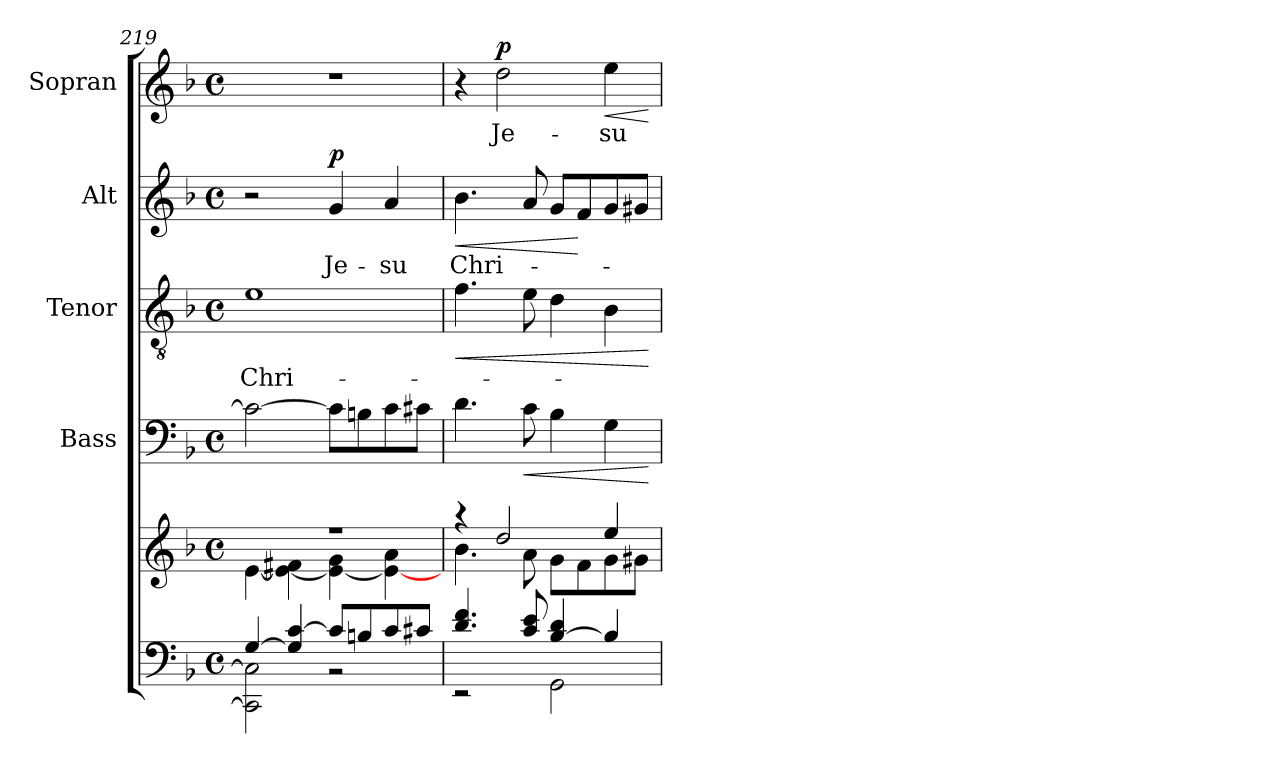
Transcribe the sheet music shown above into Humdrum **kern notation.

**kern	**kern	**kern	**dynam	**kern	**text	**dynam	**kern	**text	**dynam	**kern	**text	**dynam
*part5	*part5	*part4	*part4	*part3	*part3	*part3	*part2	*part2	*part2	*part1	*part1	*part1
*staff6	*staff5	*staff4	*staff4	*staff3	*staff3	*staff3	*staff2	*staff2	*staff2	*staff1	*staff1	*staff1
*	*	*I"Bass	*	*I"Tenor	*	*	*I"Alt	*	*	*I"Sopran	*	*
*	*	*I'B.	*	*I'T.	*	*	*I'A.	*	*	*I'S.	*	*
*clefF4	*clefG2	*clefF4	*	*clefGv2	*	*	*clefG2	*	*	*clefG2	*	*
*k[b-]	*k[b-]	*k[b-]	*	*k[b-]	*	*	*k[b-]	*	*	*k[b-]	*	*
*F:	*F:	*F:	*	*F:	*	*	*F:	*	*	*F:	*	*
*M4/4	*M4/4	*M4/4	*	*M4/4	*	*	*M4/4	*	*	*M4/4	*	*
*met(c)	*met(c)	*met(c)	*	*met(c)	*	*	*met(c)	*	*	*met(c)	*	*
=219	=219	=219	=219	=219	=219	=219	=219	=219	=219	=219	=219	=219
*^	*^	*	*	*	*	*	*	*	*	*	*	*
!	!	!	!	!	!	!	!LO:LY:b	!	!	!	!	!	!	!
[>4G/	2CC\] 2C\]	1r	[<4e\	2c\_	.	1e	Chri-	.	2r	.	.	1r	.	.
4G/] [>4c/	.	.	4e\_ 4f#X\	.	.	.	.	.	.	.	.	.	.	.
!	!	!	!	!	!	!	!	!	!	!LO:LY:b	!LO:DY:a	!	!	!
8c/L]	2rC	.	4e\_ 4g\	8c\L]	.	.	.	.	4g/	Je-	p	.	.	.
8Bn/	.	.	.	8Bn\	.	.	.	.	.	.	.	.	.	.
!	!	!	!	!	!	!	!	!	!	!LO:LY:b	!	!	!	!
8c/	.	.	4e\_ 4a\	8c\	.	.	.	.	4a/	-su	.	.	.	.
8c#X/J	.	.	.	8c#X\J	.	.	.	.	.	.	.	.	.	.
=220	=220	=220	=220	=220	=220	=220	=220	=220	=220	=220	=220	=220	=220	=220
!	!	!	!	!	!	!	!	!LO:HP:b	!	!LO:LY:b	!LO:HP:b	!	!	!
4.d/ 4.f/	2r	4rgg	4.b-\	4.d\	.	4.f\	.	<	4.b-\	Chri-	<	4r	.	.
!	!	!	!	!	!	!	!	!	!	!	!	!	!LO:LY:b	!LO:DY:a
.	.	2dd/	.	.	.	.	.	.	.	.	.	2dd\	Je-	p
!	!	!	!	!	!LO:HP:b	!	!	!	!	!	!	!	!	!
8c/ 8e/	.	.	8a\	8c\	<	8e\	.	.	8a/	.	.	.	.	.
[<4B-/ 4d/	2GG\	.	8g\L	4B-\	.	4d\	.	.	8g/L	.	.	.	.	.
.	.	.	8f\	.	.	.	.	.	8f/	.	[	.	.	.
!	!	!	!	!	!	!	!	!	!	!	!	!	!LO:LY:b	!LO:HP:b
4B-/]	.	4ee/	8g\	4G\	.	4B-\	.	.	8g/	.	.	4ee\	-su	<
.	.	.	8g#X\J	.	.	.	.	.	8g#X/J	.	.	.	.	.
*v	*v	*	*	*	*	*	*	*	*	*	*	*	*	*
*	*v	*v	*	*	*	*	*	*	*	*	*	*	*
.	.	.	[	.	.	[	.	.	.	.	.	[
=	=	=	=	=	=	=	=	=	=	=	=	=
*-	*-	*-	*-	*-	*-	*-	*-	*-	*-	*-	*-	*-
